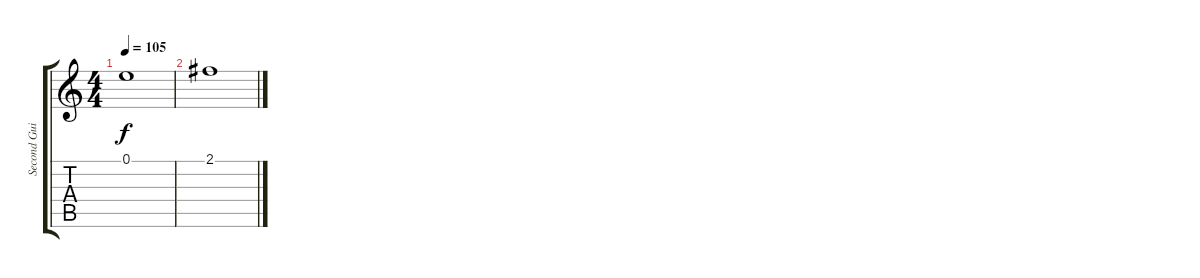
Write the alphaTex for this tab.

\track ("Second Guitar (fills)" "Second Gui") {instrument electricguitarjazz}
\staff {score tabs}
\tuning (E4 B3 G3 D3 A2 E2) {hide}
\ts (4 4)
\tempo 105
\clef g2
\ks c
0.1.1{dy f} |
2.1.1
